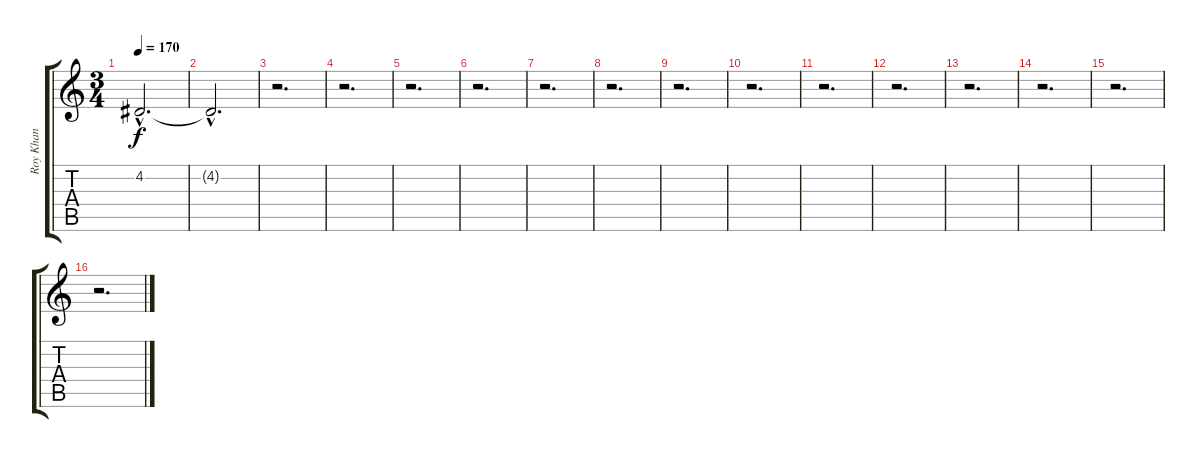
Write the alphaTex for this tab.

\track ("Roy Khan" "Roy Khan") {instrument viola}
\staff {score tabs}
\tuning (E4 B3 G3 D3 A2 E2) {hide}
\ts (3 4)
\tempo 170
\clef g2
\ks c
4.2{hac t}.2{d dy f} |
4.2{hac t}.2{d} |
r.2{d} |
r.2{d} |
r.2{d} |
r.2{d} |
r.2{d} |
r.2{d} |
r.2{d} |
r.2{d} |
r.2{d} |
r.2{d} |
r.2{d} |
r.2{d} |
r.2{d} |
r.2{d}
